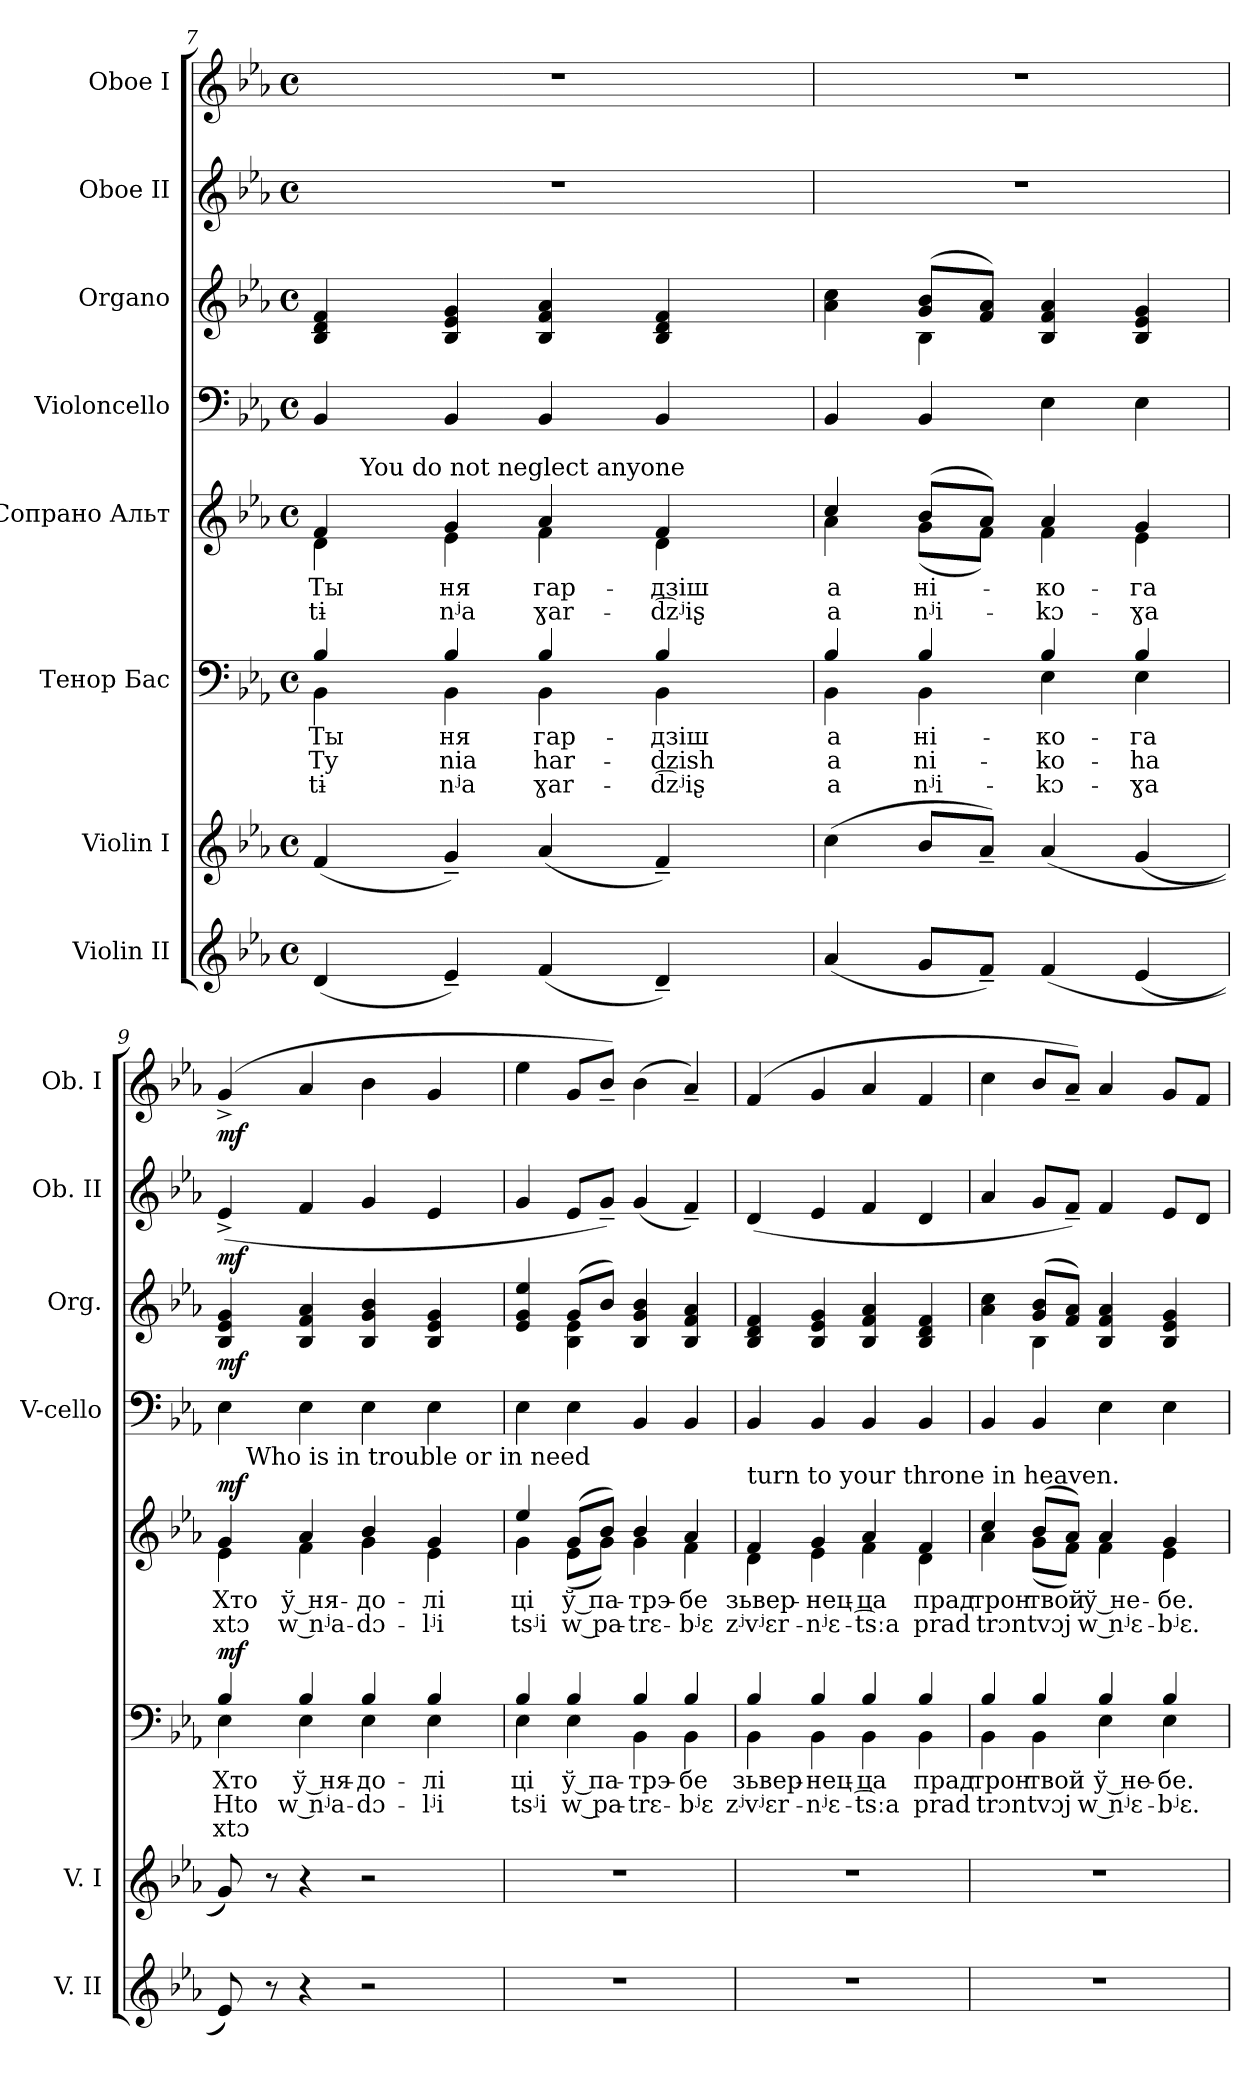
**kern	**kern	**kern	**text	**text	**text	**dynam	**kern	**text	**text	**dynam	**kern	**kern	**dynam	**kern	**dynam	**kern	**dynam
*part8	*part7	*part6	*part6	*part6	*part6	*part6	*part5	*part5	*part5	*part5	*part4	*part3	*part3	*part2	*part2	*part1	*part1
*staff8	*staff7	*staff6	*staff6	*staff6	*staff6	*staff6	*staff5	*staff5	*staff5	*staff5	*staff4	*staff3	*staff3	*staff2	*staff2	*staff1	*staff1
*I"Violin II	*I"Violin I	*I"Тенор Бас	*	*	*	*	*I"Сопрано Альт	*	*	*	*I"Violoncello	*I"Organo	*	*I"Oboe II	*	*I"Oboe I	*
*I'V. II	*I'V. I	*	*	*	*	*	*	*	*	*	*I'V-cello	*I'Org.	*	*I'Ob. II	*	*I'Ob. I	*
*clefG2	*clefG2	*clefF4	*	*	*	*	*clefG2	*	*	*	*clefF4	*clefG2	*	*clefG2	*	*clefG2	*
*k[b-e-a-]	*k[b-e-a-]	*k[b-e-a-]	*	*	*	*	*k[b-e-a-]	*	*	*	*k[b-e-a-]	*k[b-e-a-]	*	*k[b-e-a-]	*	*k[b-e-a-]	*
*E-:	*E-:	*E-:	*	*	*	*	*E-:	*	*	*	*E-:	*E-:	*	*E-:	*	*E-:	*
*M4/4	*M4/4	*M4/4	*	*	*	*	*M4/4	*	*	*	*M4/4	*M4/4	*	*M4/4	*	*M4/4	*
*met(c)	*met(c)	*met(c)	*	*	*	*	*met(c)	*	*	*	*met(c)	*met(c)	*	*met(c)	*	*met(c)	*
=7	=7	=7	=7	=7	=7	=7	=7	=7	=7	=7	=7	=7	=7	=7	=7	=7	=7
!	!	!	!LO:LY:b:color=#000000	!LO:LY:b:color=#000000	!LO:LY:b:color=#000000	!	!	!	!	!	!	!	!	!	!	!	!
*	*	*^	*	*	*	*	*	*	*	*	*	*	*	*	*	*	*
!	!	!	!	!	!	!	!	!	!LO:LY:b:color=#000000	!LO:LY:b:color=#000000	!	!	!	!	!	!	!	!
*	*	*	*	*	*	*	*	*^	*	*	*	*	*	*	*	*	*	*
!	!	!	!	!	!	!	!	!	!	!LO:LY:b:color=#000000	!	!	!	!	!	!	!	!	!
*	*	*	*	*	*	*	*	*	*^	*	*	*	*	*	*	*	*	*	*
(4di/	(4fi/	4B-i/	4BB-i\	Ты	Ty	tɨ	.	4fi/	4di\	32ryy	Ты	tɨ	.	4BB-i/	4B-i/ 4di 4fi	.	1r	.	1r	.
.	.	.	.	.	.	.	.	.	.	128ryy	.	.	.	.	.	.	.	.	.	.
.	.	.	.	.	.	.	.	.	.	256ryy	.	.	.	.	.	.	.	.	.	.
.	.	.	.	.	.	.	.	.	.	1024ryy	.	.	.	.	.	.	.	.	.	.
!	!	!	!	!	!	!	!	!	!	!LO:TX:a:t=You do not neglect anyone	!	!	!	!	!	!	!	!	!	!
.	.	.	.	.	.	.	.	.	.	2ryy	.	.	.	.	.	.	.	.	.	.
!	!	!	!	!LO:LY:b:color=#000000	!LO:LY:b:color=#000000	!LO:LY:b:color=#000000	!	!	!	!	!	!	!	!	!	!	!	!	!	!
!	!	!	!	!	!	!	!	!	!	!	!LO:LY:b:color=#000000	!LO:LY:b:color=#000000	!	!	!	!	!	!	!	!
!	!	!	!	!	!	!	!	!	!	!	!LO:LY:b:color=#000000	!	!	!	!	!	!	!	!	!
4e-~i/)	4g~i/)	4B-i/	4BB-i\	ня	nia	nʲa	.	4gi/	4e-i\	.	ня	nʲa	.	4BB-i/	4B-i/ 4e-i 4gi	.	.	.	.	.
!	!	!	!	!LO:LY:b:color=#000000	!LO:LY:b:color=#000000	!LO:LY:b:color=#000000	!	!	!	!	!	!	!	!	!	!	!	!	!	!
!	!	!	!	!	!	!	!	!	!	!	!LO:LY:b:color=#000000	!LO:LY:b:color=#000000	!	!	!	!	!	!	!	!
!	!	!	!	!	!	!	!	!	!	!	!LO:LY:b:color=#000000	!	!	!	!	!	!	!	!	!
(4fi/	(4a-i/	4B-i/	4BB-i\	гар-	har-	ɣar-	.	4a-i/	4fi\	.	гар-	ɣar-	.	4BB-i/	4B-i/ 4fi 4a-i	.	.	.	.	.
.	.	.	.	.	.	.	.	.	.	4ryy	.	.	.	.	.	.	.	.	.	.
!	!	!	!	!LO:LY:b:color=#000000	!LO:LY:b:color=#000000	!LO:LY:b:color=#000000	!	!	!	!	!	!	!	!	!	!	!	!	!	!
!	!	!	!	!	!	!	!	!	!	!	!LO:LY:b:color=#000000	!LO:LY:b:color=#000000	!	!	!	!	!	!	!	!
!	!	!	!	!	!	!	!	!	!	!	!LO:LY:b:color=#000000	!	!	!	!	!	!	!	!	!
4d~i/)	4f~i/)	4B-i/	4BB-i\	-дзіш	-dzish	-d͡zʲiʂ	.	4fi/	4di\	.	-дзіш	-d͡zʲiʂ	.	4BB-i/	4B-i/ 4di 4fi	.	.	.	.	.
.	.	.	.	.	.	.	.	.	.	8ryy	.	.	.	.	.	.	.	.	.	.
.	.	.	.	.	.	.	.	.	.	16ryy	.	.	.	.	.	.	.	.	.	.
.	.	.	.	.	.	.	.	.	.	64ryy	.	.	.	.	.	.	.	.	.	.
.	.	.	.	.	.	.	.	.	.	512.ryy	.	.	.	.	.	.	.	.	.	.
*	*	*	*	*	*	*	*	*v	*v	*v	*	*	*	*	*	*	*	*	*	*
=8	=8	=8	=8	=8	=8	=8	=8	=8	=8	=8	=8	=8	=8	=8	=8	=8	=8	=8
*	*	*	*	*	*	*	*	*^	*	*	*	*	*	*	*	*	*	*
*	*	*	*	*	*	*	*	*	*^	*	*	*	*	*	*	*	*	*	*
!	!	!	!	!LO:LY:b:color=#000000	!LO:LY:b:color=#000000	!LO:LY:b:color=#000000	!	!	!	!	!	!	!	!	!	!	!	!	!	!
*	*	*	*	*	*	*	*	*v	*v	*v	*	*	*	*	*	*	*	*	*	*
*	*	*	*	*	*	*	*	*^	*	*	*	*	*	*	*	*	*	*
*	*	*	*	*	*	*	*	*	*^	*	*	*	*	*	*	*	*	*	*
!	!	!	!	!	!	!	!	!	!	!	!LO:LY:b:color=#000000	!LO:LY:b:color=#000000	!	!	!	!	!	!	!	!
*	*	*	*	*	*	*	*	*	*v	*v	*	*	*	*	*	*	*	*	*	*
*	*	*	*	*	*	*	*	*	*^	*	*	*	*	*	*	*	*	*	*
!	!	!	!	!	!	!	!	!	!	!	!LO:LY:b:color=#000000	!	!	!	!	!	!	!	!	!
*	*	*	*	*	*	*	*	*	*v	*v	*	*	*	*	*^	*	*	*	*	*
(4a-i/	(4cci\	4B-i/	4BB-i\	а	a	a	.	4cci/	4a-i\	а	a	.	4BB-i/	4a-i\ 4cci	4ryy	.	1r	.	1r	.
!	!	!	!	!LO:LY:b:color=#000000	!LO:LY:b:color=#000000	!LO:LY:b:color=#000000	!	!	!	!	!	!	!	!	!	!	!	!	!	!
!	!	!	!	!	!	!	!	!	!	!LO:LY:b:color=#000000	!LO:LY:b:color=#000000	!	!	!	!	!	!	!	!	!
!	!	!	!	!	!	!	!	!	!	!LO:LY:b:color=#000000	!	!	!	!	!	!	!	!	!	!
8gi/L	8b-i/L	4B-i/	4BB-i\	ні-	ni-	nʲi-	.	(8b-i/L	(8gi\L	ні-	nʲi-	.	4BB-i/	(8gi/ 8b-iL	4B-i\	.	.	.	.	.
8f~i/J)	8a-~i/J)	.	.	.	.	.	.	8a-i/J)	8fi\J)	.	.	.	.	8fi/ 8a-iJ)	.	.	.	.	.	.
!	!	!	!	!LO:LY:b:color=#000000	!LO:LY:b:color=#000000	!LO:LY:b:color=#000000	!	!	!	!	!	!	!	!	!	!	!	!	!	!
!	!	!	!	!	!	!	!	!	!	!LO:LY:b:color=#000000	!LO:LY:b:color=#000000	!	!	!	!	!	!	!	!	!
!	!	!	!	!	!	!	!	!	!	!LO:LY:b:color=#000000	!	!	!	!	!	!	!	!	!	!
(4fi/	(4a-i/	4B-i/	4E-i\	-ко-	-ko-	-kɔ-	.	4a-i/	4fi\	-ко-	-kɔ-	.	4E-i\	4B-i/ 4fi 4a-i	2ryy	.	.	.	.	.
!	!	!	!	!LO:LY:b:color=#000000	!LO:LY:b:color=#000000	!LO:LY:b:color=#000000	!	!	!	!	!	!	!	!	!	!	!	!	!	!
!	!	!	!	!	!	!	!	!	!	!LO:LY:b:color=#000000	!LO:LY:b:color=#000000	!	!	!	!	!	!	!	!	!
!	!	!	!	!	!	!	!	!	!	!LO:LY:b:color=#000000	!	!	!	!	!	!	!	!	!	!
(4e-i/	(4gi/	4B-i/	4E-i\	-га	-ha	-ɣa	.	4gi/	4e-i\	-га	-ɣa	.	4E-i\	4B-i/ 4e-i 4gi	.	.	.	.	.	.
*	*	*	*	*	*	*	*	*v	*v	*	*	*	*	*v	*v	*	*	*	*	*
!!LO:PB:g=z
=9	=9	=9	=9	=9	=9	=9	=9	=9	=9	=9	=9	=9	=9	=9	=9	=9	=9	=9
*	*	*	*	*	*	*	*	*^	*	*	*	*	*	*	*	*	*	*
!	!	!	!	!LO:LY:b:color=#000000	!LO:LY:b:color=#000000	!LO:LY:b:color=#000000	!	!	!	!	!	!	!	!	!	!	!	!	!
*	*	*	*	*	*	*	*	*v	*v	*	*	*	*	*	*	*	*	*	*
*	*	*	*	*	*	*	*	*^	*	*	*	*	*	*	*	*	*	*
!	!	!	!	!	!	!	!	!	!	!LO:LY:b:color=#000000	!LO:LY:b:color=#000000	!	!	!	!	!	!	!	!
!	!	!	!	!	!	!	!	!	!	!LO:LY:b:color=#000000	!	!	!	!	!	!	!	!	!
*	*	*	*	*	*	*	*	*	*^	*	*	*	*	*	*	*	*	*	*
8e-i/))	8gi/))	4B-i/	4E-i\	Хто	Hto	xtɔ	mf	4gi/	4e-i\	16ryy	Хто	xtɔ	mf	4E-i\	4B-i/ 4e-i 4gi	mf	(4e-^i/	mf	(4g^i/	mf
.	.	.	.	.	.	.	.	.	.	128ryy	.	.	.	.	.	.	.	.	.	.
!	!	!	!	!	!	!	!	!	!	!LO:TX:a:t=Who is in trouble or in need	!	!	!	!	!	!	!	!	!	!
.	.	.	.	.	.	.	.	.	.	2ryy	.	.	.	.	.	.	.	.	.	.
8r	8r	.	.	.	.	.	.	.	.	.	.	.	.	.	.	.	.	.	.	.
!	!	!	!	!LO:LY:b:color=#000000	!LO:LY:b:color=#000000	!	!	!	!	!	!	!	!	!	!	!	!	!	!	!
!	!	!	!	!LO:LY:b:color=#000000	!	!	!	!	!	!	!	!	!	!	!	!	!	!	!	!
!	!	!	!	!	!	!	!	!	!	!	!LO:LY:b:color=#000000	!LO:LY:b:color=#000000	!	!	!	!	!	!	!	!
!	!	!	!	!	!	!	!	!	!	!	!LO:LY:b:color=#000000	!	!	!	!	!	!	!	!	!
4r	4r	4B-i/	4E-i\	ў ня-	w nʲa-	.	.	4a-i/	4fi\	.	ў ня-	w nʲa-	.	4E-i\	4B-i/ 4fi 4a-i	.	4fi/	.	4a-i/	.
!	!	!	!	!LO:LY:b:color=#000000	!LO:LY:b:color=#000000	!	!	!	!	!	!	!	!	!	!	!	!	!	!	!
!	!	!	!	!LO:LY:b:color=#000000	!	!	!	!	!	!	!	!	!	!	!	!	!	!	!	!
!	!	!	!	!	!	!	!	!	!	!	!LO:LY:b:color=#000000	!LO:LY:b:color=#000000	!	!	!	!	!	!	!	!
!	!	!	!	!	!	!	!	!	!	!	!LO:LY:b:color=#000000	!	!	!	!	!	!	!	!	!
2r	2r	4B-i/	4E-i\	-до-	-dɔ-	.	.	4b-i/	4gi\	.	-до-	-dɔ-	.	4E-i\	4B-i/ 4gi 4b-i	.	4gi/	.	4b-i\	.
.	.	.	.	.	.	.	.	.	.	4ryy	.	.	.	.	.	.	.	.	.	.
!	!	!	!	!LO:LY:b:color=#000000	!LO:LY:b:color=#000000	!	!	!	!	!	!	!	!	!	!	!	!	!	!	!
!	!	!	!	!LO:LY:b:color=#000000	!	!	!	!	!	!	!	!	!	!	!	!	!	!	!	!
!	!	!	!	!	!	!	!	!	!	!	!LO:LY:b:color=#000000	!LO:LY:b:color=#000000	!	!	!	!	!	!	!	!
!	!	!	!	!	!	!	!	!	!	!	!LO:LY:b:color=#000000	!	!	!	!	!	!	!	!	!
.	.	4B-i/	4E-i\	-лі	-lʲi	.	.	4gi/	4e-i\	.	-лі	-lʲi	.	4E-i\	4B-i/ 4e-i 4gi	.	4e-i/	.	4gi/	.
.	.	.	.	.	.	.	.	.	.	8ryy	.	.	.	.	.	.	.	.	.	.
.	.	.	.	.	.	.	.	.	.	32..ryy	.	.	.	.	.	.	.	.	.	.
*	*	*	*	*	*	*	*	*v	*v	*v	*	*	*	*	*	*	*	*	*	*
=10	=10	=10	=10	=10	=10	=10	=10	=10	=10	=10	=10	=10	=10	=10	=10	=10	=10	=10
*	*	*	*	*	*	*	*	*^	*	*	*	*	*	*	*	*	*	*
*	*	*	*	*	*	*	*	*	*^	*	*	*	*	*	*	*	*	*	*
!	!	!	!	!LO:LY:b:color=#000000	!LO:LY:b:color=#000000	!	!	!	!	!	!	!	!	!	!	!	!	!	!	!
*	*	*	*	*	*	*	*	*v	*v	*v	*	*	*	*	*	*	*	*	*	*
*	*	*	*	*	*	*	*	*^	*	*	*	*	*	*	*	*	*	*
*	*	*	*	*	*	*	*	*	*^	*	*	*	*	*	*	*	*	*	*
!	!	!	!	!LO:LY:b:color=#000000	!	!	!	!	!	!	!	!	!	!	!	!	!	!	!	!
*	*	*	*	*	*	*	*	*v	*v	*v	*	*	*	*	*	*	*	*	*	*
*	*	*	*	*	*	*	*	*^	*	*	*	*	*	*	*	*	*	*
*	*	*	*	*	*	*	*	*	*^	*	*	*	*	*	*	*	*	*	*
!	!	!	!	!	!	!	!	!	!	!	!LO:LY:b:color=#000000	!LO:LY:b:color=#000000	!	!	!	!	!	!	!	!
*	*	*	*	*	*	*	*	*	*v	*v	*	*	*	*	*	*	*	*	*	*
*	*	*	*	*	*	*	*	*	*^	*	*	*	*	*	*	*	*	*	*
!	!	!	!	!	!	!	!	!	!	!	!LO:LY:b:color=#000000	!	!	!	!	!	!	!	!	!
*	*	*	*	*	*	*	*	*	*v	*v	*	*	*	*	*^	*	*	*	*	*
1r	1r	4B-i/	4E-i\	ці	tsʲi	.	.	4ee-i/	4gi\	ці	tsʲi	.	4E-i\	4e-i/ 4gi 4ee-i	4ryy	.	4gi/	.	4ee-i\	.
!	!	!	!	!LO:LY:b:color=#000000	!LO:LY:b:color=#000000	!	!	!	!	!	!	!	!	!	!	!	!	!	!	!
!	!	!	!	!LO:LY:b:color=#000000	!	!	!	!	!	!	!	!	!	!	!	!	!	!	!	!
!	!	!	!	!	!	!	!	!	!	!LO:LY:b:color=#000000	!LO:LY:b:color=#000000	!	!	!	!	!	!	!	!	!
!	!	!	!	!	!	!	!	!	!	!LO:LY:b:color=#000000	!	!	!	!	!	!	!	!	!	!
.	.	4B-i/	4E-i\	ў па-	w pa-	.	.	(8gi/L	(8e-i\L	ў па-	w pa-	.	4E-i\	(8gi/L	4B-i\ 4e-i	.	8e-i/L	.	8gi/L	.
.	.	.	.	.	.	.	.	8b-i/J)	8gi\J)	.	.	.	.	8b-i/J)	.	.	8g~i/J)	.	8b-~i/J)	.
!	!	!	!	!LO:LY:b:color=#000000	!LO:LY:b:color=#000000	!	!	!	!	!	!	!	!	!	!	!	!	!	!	!
!	!	!	!	!LO:LY:b:color=#000000	!	!	!	!	!	!	!	!	!	!	!	!	!	!	!	!
!	!	!	!	!	!	!	!	!	!	!LO:LY:b:color=#000000	!LO:LY:b:color=#000000	!	!	!	!	!	!	!	!	!
!	!	!	!	!	!	!	!	!	!	!LO:LY:b:color=#000000	!	!	!	!	!	!	!	!	!	!
.	.	4B-i/	4BB-i\	-трэ-	-trɛ-	.	.	4b-i/	4gi\	-трэ-	-trɛ-	.	4BB-i/	4B-i/ 4gi 4b-i	2ryy	.	(4gi/	.	(4b-i\	.
!	!	!	!	!LO:LY:b:color=#000000	!LO:LY:b:color=#000000	!	!	!	!	!	!	!	!	!	!	!	!	!	!	!
!	!	!	!	!LO:LY:b:color=#000000	!	!	!	!	!	!	!	!	!	!	!	!	!	!	!	!
!	!	!	!	!	!	!	!	!	!	!LO:LY:b:color=#000000	!LO:LY:b:color=#000000	!	!	!	!	!	!	!	!	!
!	!	!	!	!	!	!	!	!	!	!LO:LY:b:color=#000000	!	!	!	!	!	!	!	!	!	!
.	.	4B-i/	4BB-i\	-бе	-bʲɛ	.	.	4a-i/	4fi\	-бе	-bʲɛ	.	4BB-i/	4B-i/ 4fi 4a-i	.	.	4f~i/)	.	4a-~i/)	.
*	*	*	*	*	*	*	*	*	*	*	*	*	*	*v	*v	*	*	*	*	*
=11	=11	=11	=11	=11	=11	=11	=11	=11	=11	=11	=11	=11	=11	=11	=11	=11	=11	=11	=11
!	!	!	!	!LO:LY:b:color=#000000	!LO:LY:b:color=#000000	!	!	!	!	!	!	!	!	!	!	!	!	!	!
!	!	!	!	!LO:LY:b:color=#000000	!	!	!	!	!	!	!	!	!	!	!	!	!	!	!
!	!	!	!	!	!	!	!	!	!	!LO:LY:b:color=#000000	!LO:LY:b:color=#000000	!	!	!	!	!	!	!	!
!	!	!	!	!	!	!	!	!LO:TX:a:t=turn to your throne in heaven.	!	!	!	!	!	!	!	!	!	!	!
!	!	!	!	!	!	!	!	!	!	!LO:LY:b:color=#000000	!	!	!	!	!	!	!	!	!
1r	1r	4B-i/	4BB-i\	зьвер-	zʲvʲɛr-	.	.	4fi/	4di\	зьвер-	zʲvʲɛr-	.	4BB-i/	4B-i/ 4di 4fi	.	(4di/	.	(4fi/	.
!	!	!	!	!LO:LY:b:color=#000000	!LO:LY:b:color=#000000	!	!	!	!	!	!	!	!	!	!	!	!	!	!
!	!	!	!	!LO:LY:b:color=#000000	!	!	!	!	!	!	!	!	!	!	!	!	!	!	!
!	!	!	!	!	!	!	!	!	!	!LO:LY:b:color=#000000	!LO:LY:b:color=#000000	!	!	!	!	!	!	!	!
!	!	!	!	!	!	!	!	!	!	!LO:LY:b:color=#000000	!	!	!	!	!	!	!	!	!
.	.	4B-i/	4BB-i\	-нец-	-nʲɛ-	.	.	4gi/	4e-i\	-нец-	-nʲɛ-	.	4BB-i/	4B-i/ 4e-i 4gi	.	4e-i/	.	4gi/	.
!	!	!	!	!LO:LY:b:color=#000000	!LO:LY:b:color=#000000	!	!	!	!	!	!	!	!	!	!	!	!	!	!
!	!	!	!	!LO:LY:b:color=#000000	!	!	!	!	!	!	!	!	!	!	!	!	!	!	!
!	!	!	!	!	!	!	!	!	!	!LO:LY:b:color=#000000	!LO:LY:b:color=#000000	!	!	!	!	!	!	!	!
!	!	!	!	!	!	!	!	!	!	!LO:LY:b:color=#000000	!	!	!	!	!	!	!	!	!
.	.	4B-i/	4BB-i\	-ца	-t͡sːa	.	.	4a-i/	4fi\	-ца	-t͡sːa	.	4BB-i/	4B-i/ 4fi 4a-i	.	4fi/	.	4a-i/	.
!	!	!	!	!LO:LY:b:color=#000000	!LO:LY:b:color=#000000	!	!	!	!	!	!	!	!	!	!	!	!	!	!
!	!	!	!	!LO:LY:b:color=#000000	!	!	!	!	!	!	!	!	!	!	!	!	!	!	!
!	!	!	!	!	!	!	!	!	!	!LO:LY:b:color=#000000	!LO:LY:b:color=#000000	!	!	!	!	!	!	!	!
!	!	!	!	!	!	!	!	!	!	!LO:LY:b:color=#000000	!	!	!	!	!	!	!	!	!
.	.	4B-i/	4BB-i\	прад	prad	.	.	4fi/	4di\	прад	prad	.	4BB-i/	4B-i/ 4di 4fi	.	4di/	.	4fi/	.
=12	=12	=12	=12	=12	=12	=12	=12	=12	=12	=12	=12	=12	=12	=12	=12	=12	=12	=12	=12
!	!	!	!	!LO:LY:b:color=#000000	!LO:LY:b:color=#000000	!	!	!	!	!	!	!	!	!	!	!	!	!	!
!	!	!	!	!LO:LY:b:color=#000000	!	!	!	!	!	!	!	!	!	!	!	!	!	!	!
!	!	!	!	!	!	!	!	!	!	!LO:LY:b:color=#000000	!LO:LY:b:color=#000000	!	!	!	!	!	!	!	!
!	!	!	!	!	!	!	!	!	!	!LO:LY:b:color=#000000	!	!	!	!	!	!	!	!	!
*	*	*	*	*	*	*	*	*	*	*	*	*	*	*^	*	*	*	*	*
1r	1r	4B-i/	4BB-i\	трон	trɔn	.	.	4cci/	4a-i\	трон	trɔn	.	4BB-i/	4a-i\ 4cci	4ryy	.	4a-i/	.	4cci\	.
!	!	!	!	!LO:LY:b:color=#000000	!LO:LY:b:color=#000000	!	!	!	!	!	!	!	!	!	!	!	!	!	!	!
!	!	!	!	!LO:LY:b:color=#000000	!	!	!	!	!	!	!	!	!	!	!	!	!	!	!	!
!	!	!	!	!	!	!	!	!	!	!LO:LY:b:color=#000000	!LO:LY:b:color=#000000	!	!	!	!	!	!	!	!	!
!	!	!	!	!	!	!	!	!	!	!LO:LY:b:color=#000000	!	!	!	!	!	!	!	!	!	!
.	.	4B-i/	4BB-i\	твой	tvɔj	.	.	(8b-i/L	(8gi\L	твой	tvɔj	.	4BB-i/	(8gi/ 8b-iL	4B-i\	.	8gi/L	.	8b-i/L	.
.	.	.	.	.	.	.	.	8a-i/J)	8fi\J)	.	.	.	.	8fi/ 8a-iJ)	.	.	8f~i/J)	.	8a-~i/J)	.
!	!	!	!	!LO:LY:b:color=#000000	!LO:LY:b:color=#000000	!	!	!	!	!	!	!	!	!	!	!	!	!	!	!
!	!	!	!	!LO:LY:b:color=#000000	!	!	!	!	!	!	!	!	!	!	!	!	!	!	!	!
!	!	!	!	!	!	!	!	!	!	!LO:LY:b:color=#000000	!LO:LY:b:color=#000000	!	!	!	!	!	!	!	!	!
!	!	!	!	!	!	!	!	!	!	!LO:LY:b:color=#000000	!	!	!	!	!	!	!	!	!	!
.	.	4B-i/	4E-i\	ў не-	w nʲɛ-	.	.	4a-i/	4fi\	ў не-	w nʲɛ-	.	4E-i\	4B-i/ 4fi 4a-i	2ryy	.	4fi/	.	4a-i/	.
!	!	!	!	!LO:LY:b:color=#000000	!LO:LY:b:color=#000000	!	!	!	!	!	!	!	!	!	!	!	!	!	!	!
!	!	!	!	!LO:LY:b:color=#000000	!	!	!	!	!	!	!	!	!	!	!	!	!	!	!	!
!	!	!	!	!	!	!	!	!	!	!LO:LY:b:color=#000000	!LO:LY:b:color=#000000	!	!	!	!	!	!	!	!	!
!	!	!	!	!	!	!	!	!	!	!LO:LY:b:color=#000000	!	!	!	!	!	!	!	!	!	!
.	.	4B-i/	4E-i\	-бе.	-bʲɛ.	.	.	4gi/	4e-i\	-бе.	-bʲɛ.	.	4E-i\	4B-i/ 4e-i 4gi	.	.	8e-i/L	.	8gi/L	.
.	.	.	.	.	.	.	.	.	.	.	.	.	.	.	.	.	8di/J	.	8fi/J	.
*	*	*v	*v	*	*	*	*	*	*	*	*	*	*	*v	*v	*	*	*	*	*
*	*	*	*	*	*	*	*v	*v	*	*	*	*	*	*	*	*	*	*
=	=	=	=	=	=	=	=	=	=	=	=	=	=	=	=	=	=
*-	*-	*-	*-	*-	*-	*-	*-	*-	*-	*-	*-	*-	*-	*-	*-	*-	*-
